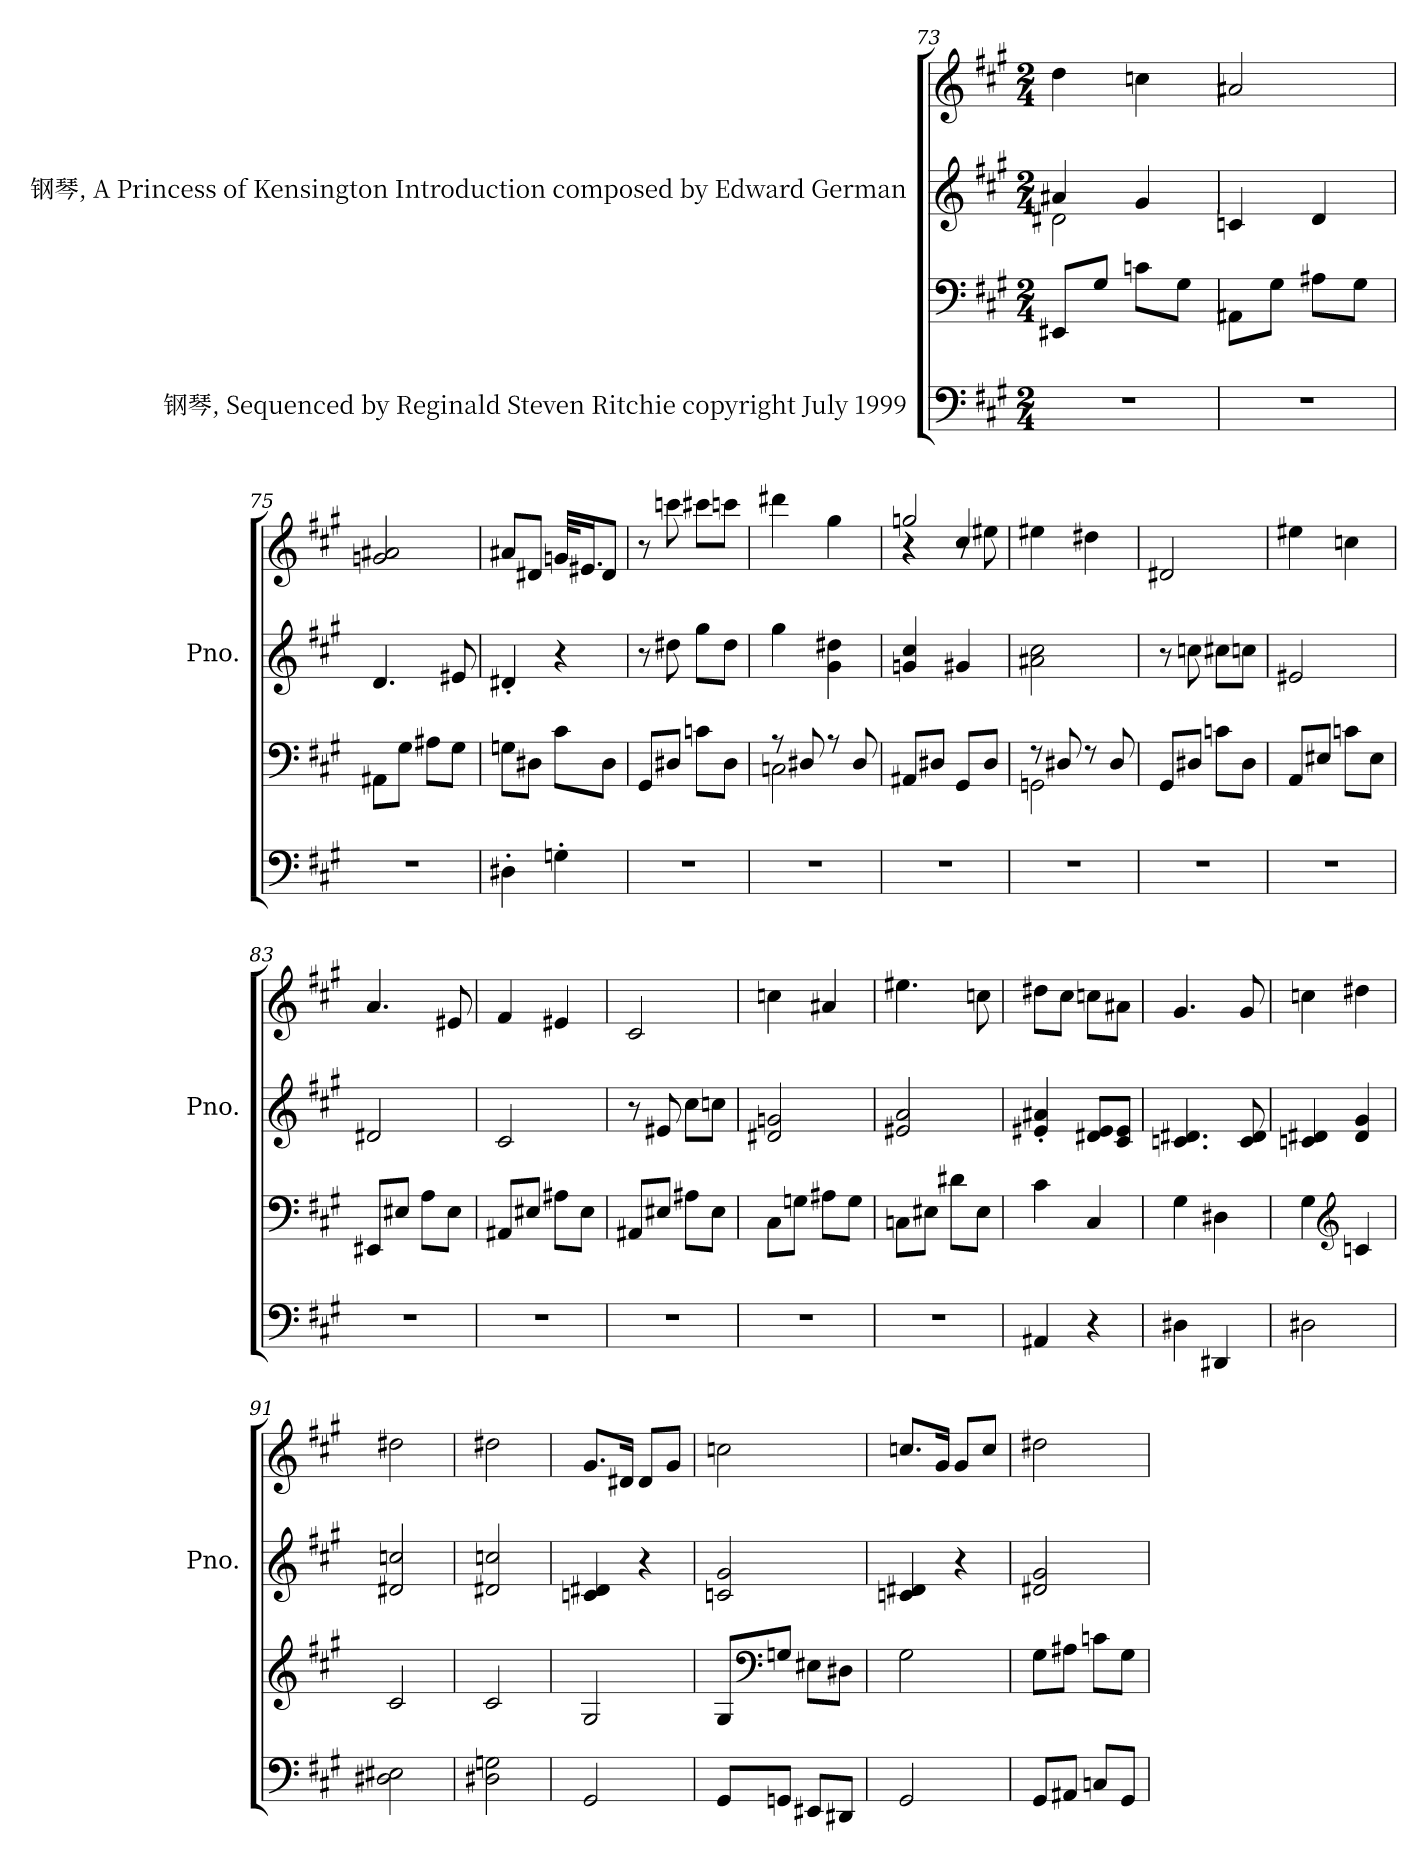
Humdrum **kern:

**kern	**kern	**kern	**kern
*part2	*part2	*part1	*part1
*staff4	*staff3	*staff2	*staff1
*I"钢琴, Sequenced by Reginald Steven Ritchie copyright July 1999	*	*I"钢琴, A Princess of Kensington Introduction composed by Edward German	*
*	*	*I'Pno.	*
*clefF4	*clefF4	*clefG2	*clefG2
*k[f#c#g#]	*k[f#c#g#]	*k[f#c#g#]	*k[f#c#g#]
*M2/4	*M2/4	*M2/4	*M2/4
=73	=73	=73	=73
*	*	*^	*
2r	8EE#X/L	4a#X/	2d#X\	4dd\
.	8G#/J	.	.	.
.	8cn\L	4g#/	.	4ccn\
.	8G#\J	.	.	.
*	*	*v	*v	*
=74	=74	=74	=74
2r	8AA#X\L	4cn/	2a#X/
.	8G#\J	.	.
.	8A#X\L	4d/	.
.	8G#\J	.	.
=75	=75	=75	=75
2r	8AA#X\L	4.d/	2gn/ 2a#X/
.	8G#\J	.	.
.	8A#X\L	.	.
.	8G#\J	8e#X/	.
=76	=76	=76	=76
4D#X'\	8Gn\L	4d#X'/	8a#X/L
.	8D#X\J	.	8d#X/J
4Gn'\	8c#\L	4r	32gn/KLL
.	.	.	16.e#X/J
.	8D#\J	.	8d#/J
!!LO:LB:g=z
=77	=77	=77	=77
2r	8GG#/L	8r	8r
.	8D#X/J	8dd#X\	8cccn\
.	8cn\L	8gg#\L	8ccc#X\L
.	8D#\J	8dd#\J	8cccn\J
=78	=78	=78	=78
*	*^	*	*
2r	8r	2Cn\	4gg#\	4ddd#X\
.	8D#X/	.	.	.
.	8r	.	4g#\ 4dd#X\	4gg#\
.	8D#/	.	.	.
*	*v	*v	*	*
=79	=79	=79	=79
*	*	*	*^
*	*	*	*	*^
2r	8AA#X/L	4gn/ 4cc#/	2ggn/	4r	4r
.	8D#X/J	.	.	.	.
.	8GG#/L	4g#X/	.	8r	4cc#/
.	8D#/J	.	.	8ee#X\	.
*	*	*	*v	*v	*v
=80	=80	=80	=80
*	*^	*	*
2r	8r	2GGn\	2a#X\ 2cc#\	4ee#X\
.	8D#X/	.	.	.
.	8r	.	.	4dd#X\
.	8D#/	.	.	.
*	*v	*v	*	*
=81	=81	=81	=81
2r	8GG#/L	8r	2d#X/
.	8D#X/J	8ccn\	.
.	8cn\L	8cc#X\L	.
.	8D#\J	8ccn\J	.
!!LO:PB:g=z
=82	=82	=82	=82
2r	8AA/L	2e#X/	4ee#X\
.	8E#X/J	.	.
.	8cn\L	.	4ccn\
.	8E#\J	.	.
=83	=83	=83	=83
2r	8EE#X/L	2d#X/	4.a/
.	8E#X/J	.	.
.	8A\L	.	.
.	8E#\J	.	8e#X/
=84	=84	=84	=84
2r	8AA#X/L	2c#/	4f#/
.	8E#X/J	.	.
.	8A#X\L	.	4e#X/
.	8E#\J	.	.
=85	=85	=85	=85
2r	8AA#X/L	8r	2c#/
.	8E#X/J	8e#X/	.
.	8A#X\L	8cc#\L	.
.	8E#\J	8ccn\J	.
=86	=86	=86	=86
2r	8C#\L	2d#X/ 2gn/	4ccn\
.	8Gn\J	.	.
.	8A#X\L	.	4a#X/
.	8G\J	.	.
=87	=87	=87	=87
2r	8Cn\L	2e#X/ 2a/	4.ee#X\
.	8E#X\J	.	.
.	8d#X\L	.	.
.	8E#\J	.	8ccn\
!!LO:LB:g=z
=88	=88	=88	=88
4AA#X/	4c#\	4e#X/' 4a#X/'	8dd#X\L
.	.	.	8cc#\J
4r	4C#/	8d#X/ 8e#/L	8ccn\L
.	.	8c#/ 8e#/J	8a#X\J
=89	=89	=89	=89
4D#X\	4G#\	4.cn/ 4.d#X/	4.g#/
4DD#X/	4D#X\	.	.
.	.	8c/ 8d#/	8g#/
=90	=90	=90	=90
2D#X\	4G#\	4cn/ 4d#X/	4ccn\
*	*clefG2	*	*
.	4cn/	4d#/ 4g#/	4dd#X\
=91	=91	=91	=91
2D#X\ 2E#X\	2c#/	2d#X/ 2ccn/	2dd#X\
=92	=92	=92	=92
2D#X\ 2Gn\	2c#/	2d#X/ 2ccn/	2dd#X\
=93	=93	=93	=93
2GG#/	2G#/	4cn/ 4d#X/	8.g#/L
.	.	.	16d#X/Jk
.	.	4r	8d#/L
.	.	.	8g#/J
!!LO:LB:g=z
=94	=94	=94	=94
8GG#/L	8G#/L	2cn/ 2g#/	2ccn\
*	*clefF4	*	*
8GGn/J	8Gn/J	.	.
8EE#X/L	8E#X\L	.	.
8DD#X/J	8D#X\J	.	.
=95	=95	=95	=95
2GG#/	2G#\	4cn/ 4d#X/	8.ccn/L
.	.	.	16g#/Jk
.	.	4r	8g#/L
.	.	.	8cc/J
=96	=96	=96	=96
8GG#/L	8G#\L	2d#X/ 2g#/	2dd#X\
8AA#X/J	8A#X\J	.	.
8Cn/L	8cn\L	.	.
8GG#/J	8G#\J	.	.
=	=	=	=
*-	*-	*-	*-
